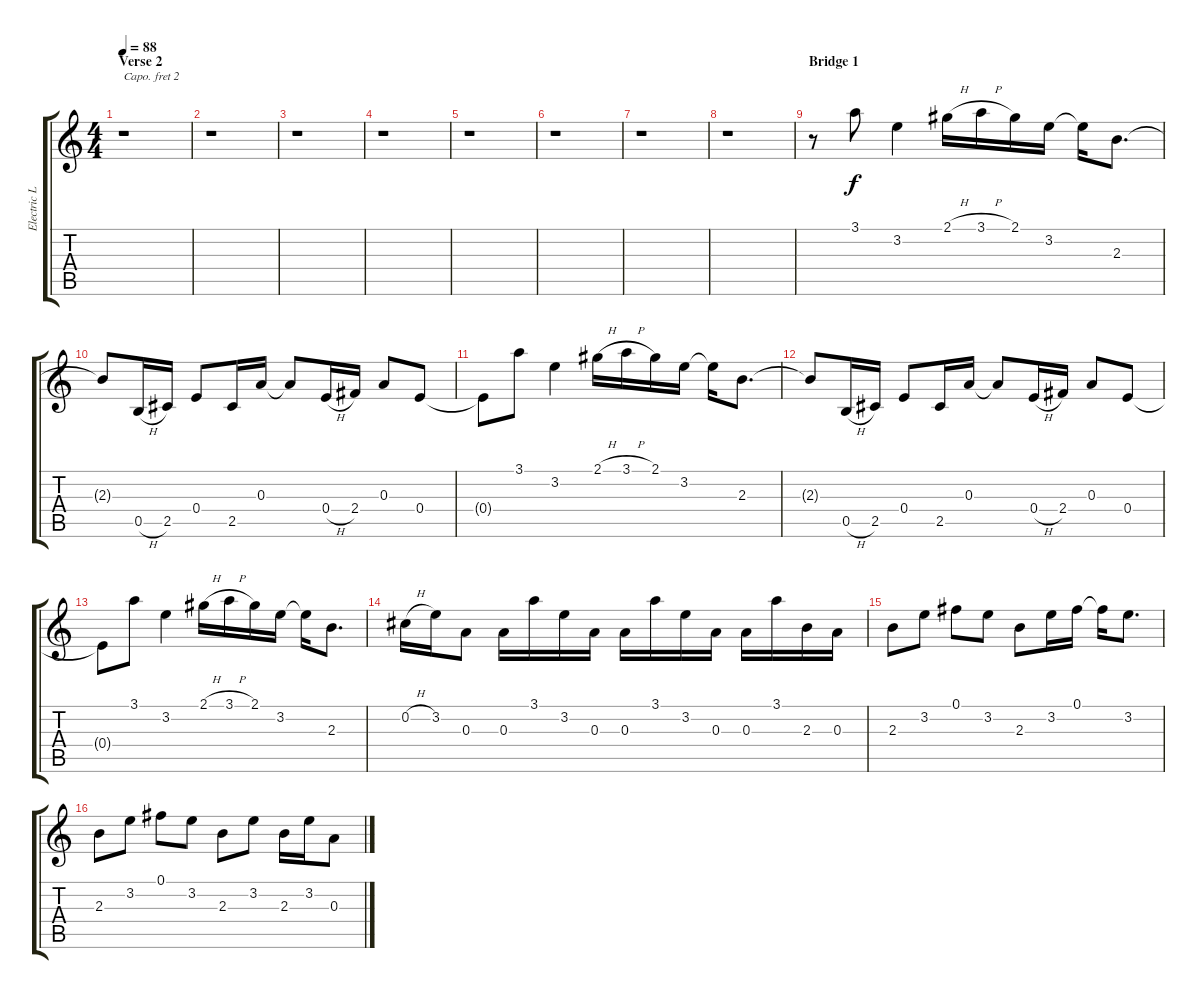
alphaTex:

\track ("Electric Lead Guitar" "Electric L") {instrument electricguitarjazz}
\staff {score tabs}
\capo 2
\tuning (E4 B3 G3 D3 A2 E2) {hide}
\ts (4 4)
\section ("" "Verse 2")
\tempo 88
\clef g2
\ks c
r.1{dy f} |
r.1 |
r.1 |
r.1 |
r.1 |
r.1 |
r.1 |
r.1 |
\section ("" "Bridge 1")
r.8 3.1.8 3.2.4 2.1{h}.16 3.1{h}.16 2.1.16 3.2.16 3.2{t}.16 2.3.8{d} |
2.3{t}.8 0.5{h}.16 2.5.16 0.4.8 2.5.16 0.3.16 0.3{t}.8 0.4{h}.16 2.4.16 0.3.8 0.4.8 |
0.4{t}.8 3.1.8 3.2.4 2.1{h}.16 3.1{h}.16 2.1.16 3.2.16 3.2{t}.16 2.3.8{d} |
2.3{t}.8 0.5{h}.16 2.5.16 0.4.8 2.5.16 0.3.16 0.3{t}.8 0.4{h}.16 2.4.16 0.3.8 0.4.8 |
0.4{t}.8 3.1.8 3.2.4 2.1{h}.16 3.1{h}.16 2.1.16 3.2.16 3.2{t}.16 2.3.8{d} |
0.2{h}.16 3.2.16 0.3.8 0.3.16 3.1.16 3.2.16 0.3.16 0.3.16 3.1.16 3.2.16 0.3.16 0.3.16 3.1.16 2.3.16 0.3.16 |
2.3.8 3.2.8 0.1.8 3.2.8 2.3.8 3.2.16 0.1.16 0.1{t}.16 3.2.8{d} |
2.3.8 3.2.8 0.1.8 3.2.8 2.3.8 3.2.8 2.3.16 3.2.16 0.3.8
